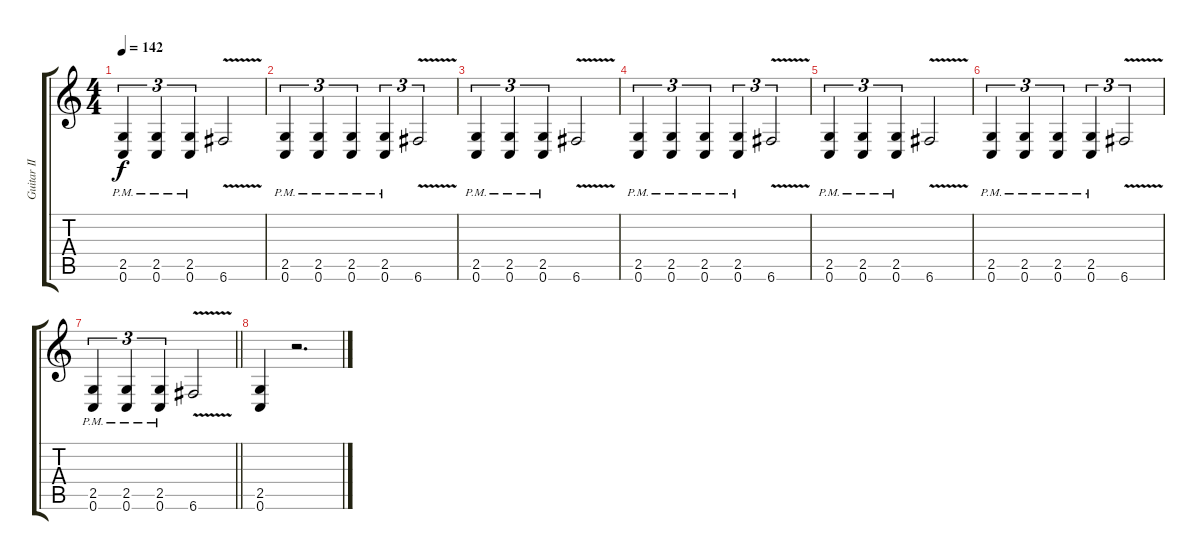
\track ("Guitar II" "Guitar II") {instrument distortionguitar}
\staff {score tabs}
\tuning (C4 G3 Eb3 Bb2 F2 C2) {hide}
\ts (4 4)
\tempo 142
\clef g2
\ks c
(2.5{pm} 0.6{pm}).4{tu (3 2) dy f} (2.5{pm} 0.6{pm}).4{tu (3 2)} (2.5{pm} 0.6{pm}).4{tu (3 2)} 6.6{v}.2 |
(2.5{pm} 0.6{pm}).4{tu (3 2)} (2.5{pm} 0.6{pm}).4{tu (3 2)} (2.5{pm} 0.6{pm}).4{tu (3 2)} (2.5{pm} 0.6{pm}).4{tu (3 2)} 6.6{v}.2{tu (3 2)} |
(2.5{pm} 0.6{pm}).4{tu (3 2)} (2.5{pm} 0.6{pm}).4{tu (3 2)} (2.5{pm} 0.6{pm}).4{tu (3 2)} 6.6{v}.2 |
(2.5{pm} 0.6{pm}).4{tu (3 2)} (2.5{pm} 0.6{pm}).4{tu (3 2)} (2.5{pm} 0.6{pm}).4{tu (3 2)} (2.5{pm} 0.6{pm}).4{tu (3 2)} 6.6{v}.2{tu (3 2)} |
(2.5{pm} 0.6{pm}).4{tu (3 2)} (2.5{pm} 0.6{pm}).4{tu (3 2)} (2.5{pm} 0.6{pm}).4{tu (3 2)} 6.6{v}.2 |
(2.5{pm} 0.6{pm}).4{tu (3 2)} (2.5{pm} 0.6{pm}).4{tu (3 2)} (2.5{pm} 0.6{pm}).4{tu (3 2)} (2.5{pm} 0.6{pm}).4{tu (3 2)} 6.6{v}.2{tu (3 2)} |
\barLineRight lightlight
(2.5{pm} 0.6{pm}).4{tu (3 2)} (2.5{pm} 0.6{pm}).4{tu (3 2)} (2.5{pm} 0.6{pm}).4{tu (3 2)} 6.6{v}.2 |
(2.5 0.6).4 r.2{d}
